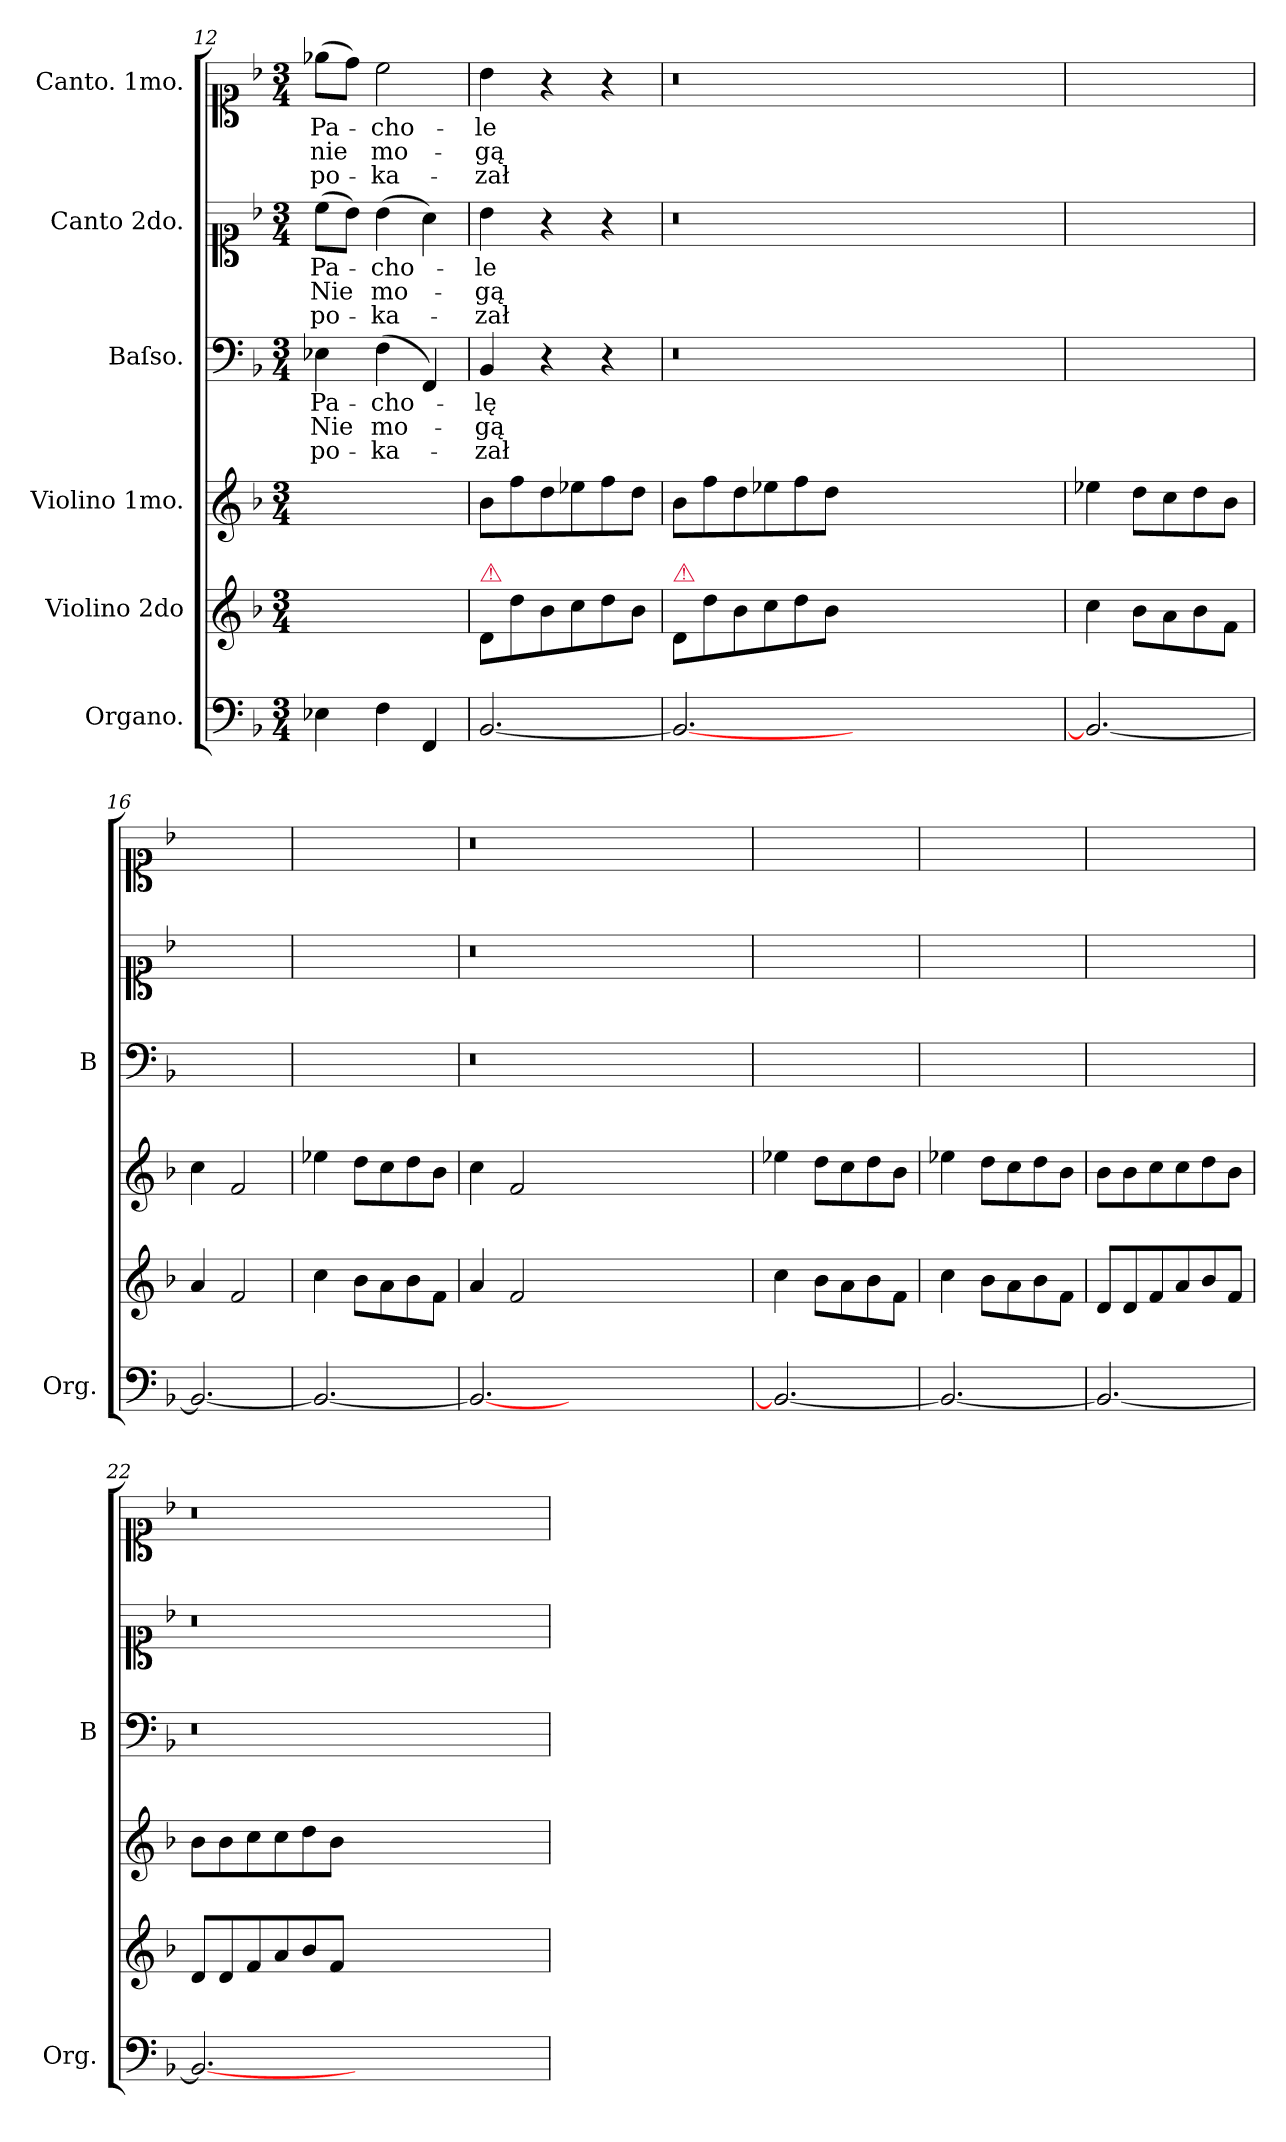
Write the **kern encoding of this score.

**kern	**kern	**kern	**kern	**text	**text	**text	**kern	**text	**text	**text	**kern	**text	**text	**text
*part6	*part5	*part4	*part3	*part3	*part3	*part3	*part2	*part2	*part2	*part2	*part1	*part1	*part1	*part1
*staff6	*staff5	*staff4	*staff3	*staff3	*staff3	*staff3	*staff2	*staff2	*staff2	*staff2	*staff1	*staff1	*staff1	*staff1
*I"Organo.	*I"Violino 2do	*I"Violino 1mo.	*I"Baſso.	*	*	*	*I"Canto 2do.	*	*	*	*I"Canto. 1mo.	*	*	*
*I'Org.	*	*	*I'B	*	*	*	*	*	*	*	*	*	*	*
*clefF4	*clefG2	*clefG2	*clefF4	*	*	*	*clefC1	*	*	*	*clefC1	*	*	*
*k[b-]	*k[b-]	*k[b-]	*k[b-]	*	*	*	*k[b-]	*	*	*	*k[b-]	*	*	*
*F:	*F:	*F:	*F:	*	*	*	*F:	*	*	*	*F:	*	*	*
*M3/4	*M3/4	*M3/4	*M3/4	*	*	*	*M3/4	*	*	*	*M3/4	*	*	*
=12	=12	=12	=12	=12	=12	=12	=12	=12	=12	=12	=12	=12	=12	=12
4E-X\	2.ryy	2.ryy	4E-X\	Pa-	Nie	po-	(8cc\L	Pa-	Nie	po-	(8ee-X\L	Pa-	nie	po-
.	.	.	.	.	.	.	8b-\J)	.	.	.	8dd\J)	.	.	.
4F\	.	.	(4F\	-cho-	mo-	-ka-	(4b-\	-cho-	mo-	-ka-	2cc\	-cho-	mo-	-ka-
4FF/	.	.	4FF/)	.	.	.	4a\)	.	.	.	.	.	.	.
=13	=13	=13	=13	=13	=13	=13	=13	=13	=13	=13	=13	=13	=13	=13
!	!LO:TX:a:color=crimson:t=⚠	!	!	!	!	!	!	!	!	!	!	!	!	!
[>2.BB-/	8d/L	8b-\L	4BB-/	-lę	-gą	-zał	4b-\	-le	-gą	-zał	4b-\	-le	-gą	-zał
.	8dd\	8ff\	.	.	.	.	.	.	.	.	.	.	.	.
.	8b-\	8dd\	4r	.	.	.	4r	.	.	.	4r	.	.	.
.	8cc\	8ee-X\	.	.	.	.	.	.	.	.	.	.	.	.
.	8dd\	8ff\	4r	.	.	.	4r	.	.	.	4r	.	.	.
.	8b-\J	8dd\J	.	.	.	.	.	.	.	.	.	.	.	.
=14	=14	=14	=14	=14	=14	=14	=14	=14	=14	=14	=14	=14	=14	=14
!	!LO:TX:a:color=crimson:t=⚠	!	!	!	!	!	!	!	!	!	!	!	!	!
2.BB-/_>	8d/L	8b-\L	0.r	.	.	.	0.r	.	.	.	0.r	.	.	.
.	8dd\	8ff\	.	.	.	.	.	.	.	.	.	.	.	.
.	8b-\	8dd\	.	.	.	.	.	.	.	.	.	.	.	.
.	8cc\	8ee-X\	.	.	.	.	.	.	.	.	.	.	.	.
.	8dd\	8ff\	.	.	.	.	.	.	.	.	.	.	.	.
.	8b-\J	8dd\J	.	.	.	.	.	.	.	.	.	.	.	.
0ryy	0ryy	0ryy	.	.	.	.	.	.	.	.	.	.	.	.
4ryy	4ryy	4ryy	.	.	.	.	.	.	.	.	.	.	.	.
=15	=15	=15	=15	=15	=15	=15	=15	=15	=15	=15	=15	=15	=15	=15
2.BB-/_>	4cc\	4ee-X\	2.ryy	.	.	.	2.ryy	.	.	.	2.ryy	.	.	.
.	8b-\L	8dd\L	.	.	.	.	.	.	.	.	.	.	.	.
.	8a\	8cc\	.	.	.	.	.	.	.	.	.	.	.	.
.	8b-\	8dd\	.	.	.	.	.	.	.	.	.	.	.	.
.	8f\J	8b-\J	.	.	.	.	.	.	.	.	.	.	.	.
=16	=16	=16	=16	=16	=16	=16	=16	=16	=16	=16	=16	=16	=16	=16
2.BB-/_>	4a/	4cc\	2.ryy	.	.	.	2.ryy	.	.	.	2.ryy	.	.	.
.	2f/	2f/	.	.	.	.	.	.	.	.	.	.	.	.
=17	=17	=17	=17	=17	=17	=17	=17	=17	=17	=17	=17	=17	=17	=17
2.BB-/_>	4cc\	4ee-X\	2.ryy	.	.	.	2.ryy	.	.	.	2.ryy	.	.	.
.	8b-\L	8dd\L	.	.	.	.	.	.	.	.	.	.	.	.
.	8a\	8cc\	.	.	.	.	.	.	.	.	.	.	.	.
.	8b-\	8dd\	.	.	.	.	.	.	.	.	.	.	.	.
.	8f\J	8b-\J	.	.	.	.	.	.	.	.	.	.	.	.
=18	=18	=18	=18	=18	=18	=18	=18	=18	=18	=18	=18	=18	=18	=18
2.BB-/_>	4a/	4cc\	0.r	.	.	.	0.r	.	.	.	0.r	.	.	.
.	2f/	2f/	.	.	.	.	.	.	.	.	.	.	.	.
0ryy	0ryy	0ryy	.	.	.	.	.	.	.	.	.	.	.	.
4ryy	4ryy	4ryy	.	.	.	.	.	.	.	.	.	.	.	.
=19	=19	=19	=19	=19	=19	=19	=19	=19	=19	=19	=19	=19	=19	=19
2.BB-/_>	4cc\	4ee-X\	2.ryy	.	.	.	2.ryy	.	.	.	2.ryy	.	.	.
.	8b-\L	8dd\L	.	.	.	.	.	.	.	.	.	.	.	.
.	8a\	8cc\	.	.	.	.	.	.	.	.	.	.	.	.
.	8b-\	8dd\	.	.	.	.	.	.	.	.	.	.	.	.
.	8f\J	8b-\J	.	.	.	.	.	.	.	.	.	.	.	.
=20	=20	=20	=20	=20	=20	=20	=20	=20	=20	=20	=20	=20	=20	=20
2.BB-/_>	4cc\	4ee-X\	2.ryy	.	.	.	2.ryy	.	.	.	2.ryy	.	.	.
.	8b-\L	8dd\L	.	.	.	.	.	.	.	.	.	.	.	.
.	8a\	8cc\	.	.	.	.	.	.	.	.	.	.	.	.
.	8b-\	8dd\	.	.	.	.	.	.	.	.	.	.	.	.
.	8f\J	8b-\J	.	.	.	.	.	.	.	.	.	.	.	.
=21	=21	=21	=21	=21	=21	=21	=21	=21	=21	=21	=21	=21	=21	=21
2.BB-/_>	8d/L	8b-\L	2.ryy	.	.	.	2.ryy	.	.	.	2.ryy	.	.	.
.	8d/	8b-\	.	.	.	.	.	.	.	.	.	.	.	.
.	8f/	8cc\	.	.	.	.	.	.	.	.	.	.	.	.
.	8a/	8cc\	.	.	.	.	.	.	.	.	.	.	.	.
.	8b-/	8dd\	.	.	.	.	.	.	.	.	.	.	.	.
.	8f/J	8b-\J	.	.	.	.	.	.	.	.	.	.	.	.
=22	=22	=22	=22	=22	=22	=22	=22	=22	=22	=22	=22	=22	=22	=22
2.BB-/_>	8d/L	8b-\L	0.r	.	.	.	0.r	.	.	.	0.r	.	.	.
.	8d/	8b-\	.	.	.	.	.	.	.	.	.	.	.	.
.	8f/	8cc\	.	.	.	.	.	.	.	.	.	.	.	.
.	8a/	8cc\	.	.	.	.	.	.	.	.	.	.	.	.
.	8b-/	8dd\	.	.	.	.	.	.	.	.	.	.	.	.
.	8f/J	8b-\J	.	.	.	.	.	.	.	.	.	.	.	.
0ryy	0ryy	0ryy	.	.	.	.	.	.	.	.	.	.	.	.
4ryy	4ryy	4ryy	.	.	.	.	.	.	.	.	.	.	.	.
=	=	=	=	=	=	=	=	=	=	=	=	=	=	=
*-	*-	*-	*-	*-	*-	*-	*-	*-	*-	*-	*-	*-	*-	*-
